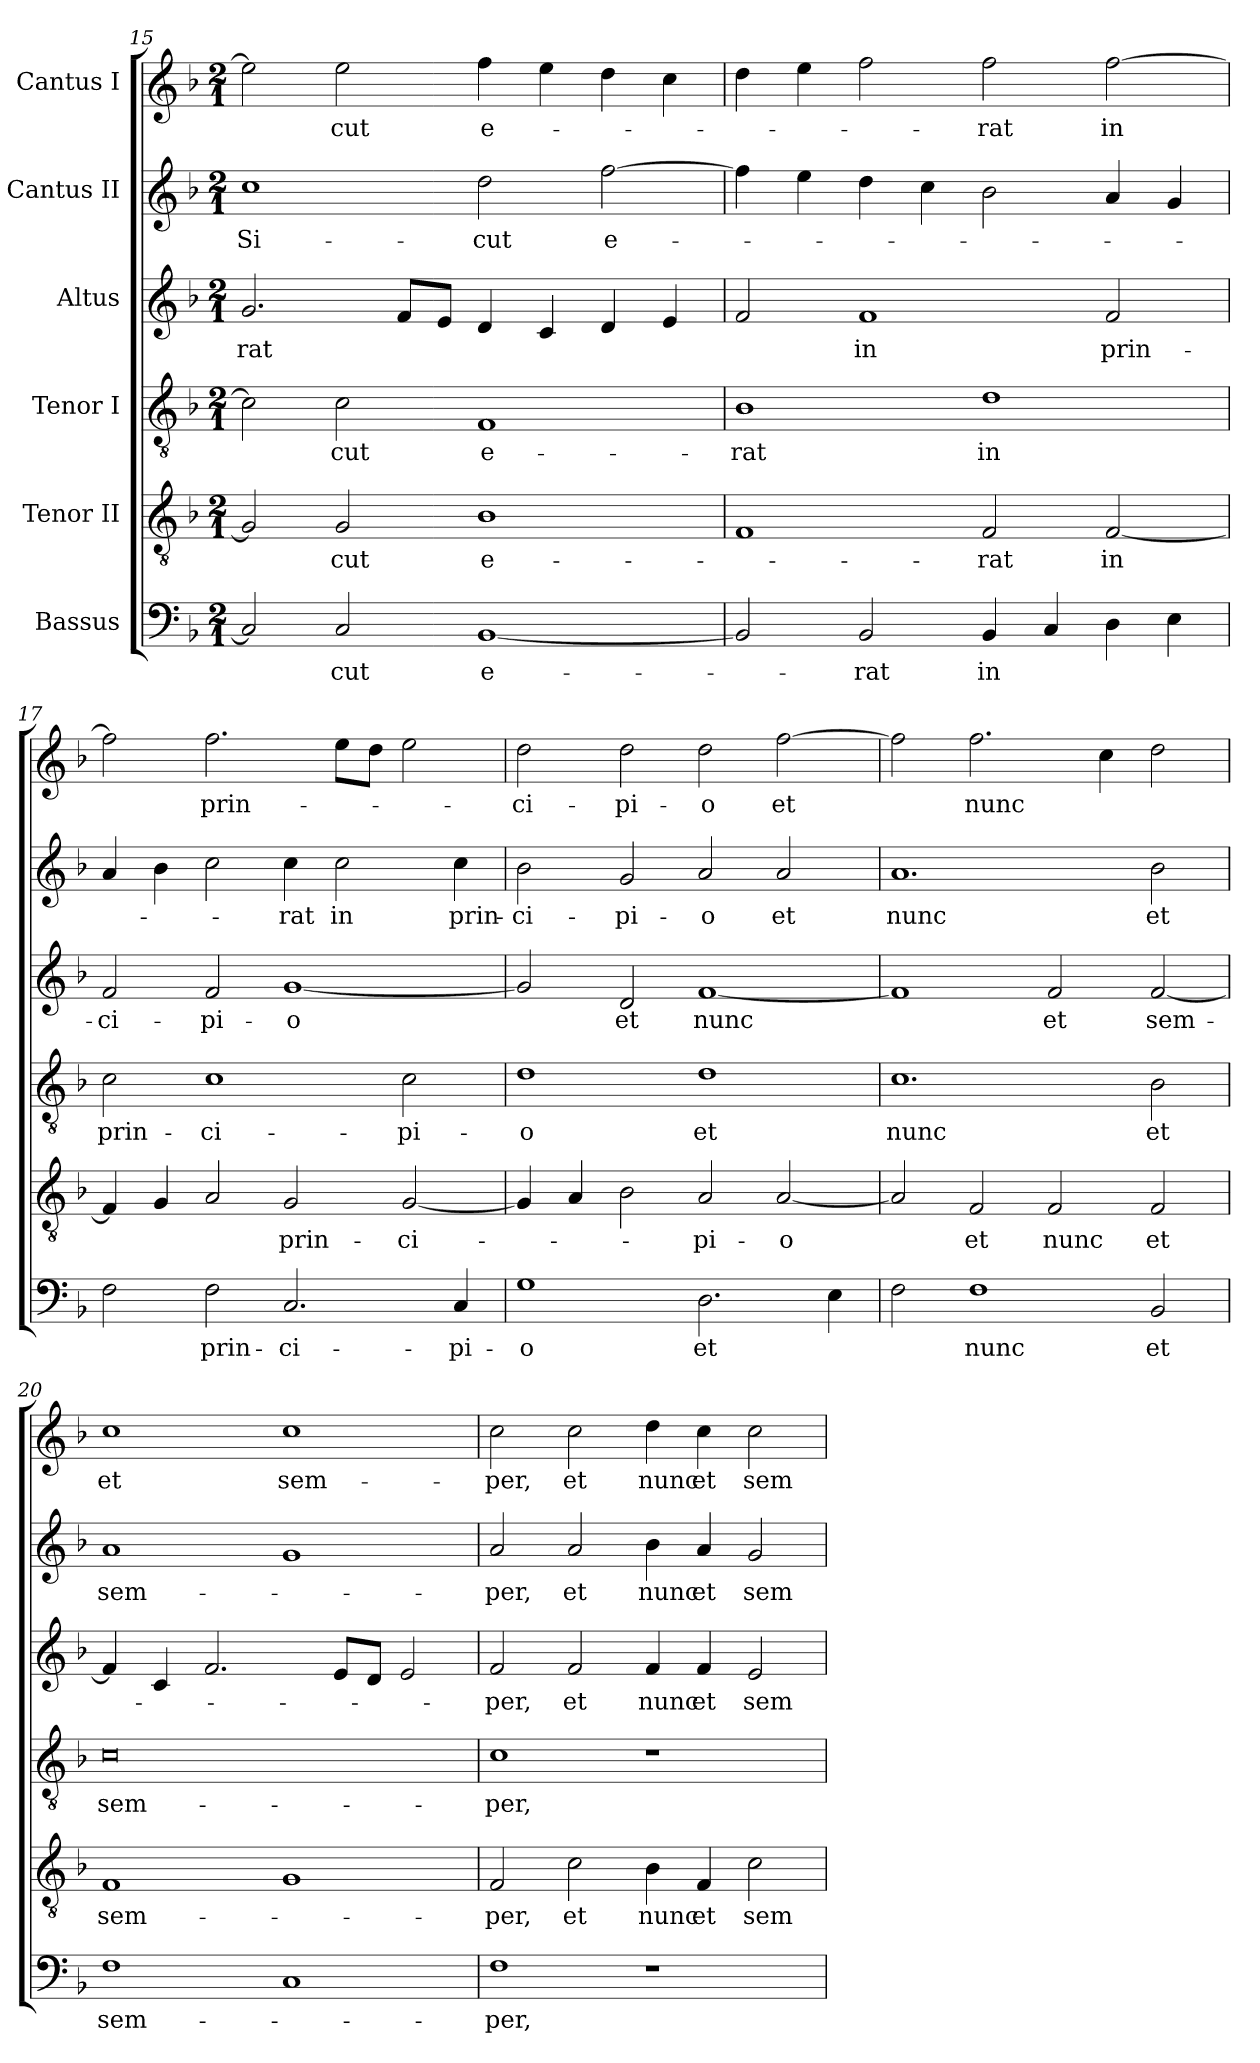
**kern	**text	**kern	**text	**kern	**text	**kern	**text	**kern	**text	**kern	**text
*part6	*part6	*part5	*part5	*part4	*part4	*part3	*part3	*part2	*part2	*part1	*part1
*staff6	*staff6	*staff5	*staff5	*staff4	*staff4	*staff3	*staff3	*staff2	*staff2	*staff1	*staff1
*I"Bassus	*	*I"Tenor II	*	*I"Tenor I	*	*I"Altus	*	*I"Cantus II	*	*I"Cantus I	*
!!LO:LB:g=z
*clefF4	*	*clefGv2	*	*clefGv2	*	*clefG2	*	*clefG2	*	*clefG2	*
*k[b-]	*	*k[b-]	*	*k[b-]	*	*k[b-]	*	*k[b-]	*	*k[b-]	*
*M2/1	*	*M2/1	*	*M2/1	*	*M2/1	*	*M2/1	*	*M2/1	*
=15	=15	=15	=15	=15	=15	=15	=15	=15	=15	=15	=15
!	!	!	!	!	!	!	!LO:LY:b	!	!LO:LY:b	!	!
2C/]	.	2G/]	.	2c\]	.	2.g/	rat	1cc	Si-	2ee\]	.
!	!LO:LY:b	!	!LO:LY:b	!	!LO:LY:b	!	!	!	!	!	!LO:LY:b
2C/	cut	2G/	cut	2c\	cut	.	.	.	.	2ee\	cut
.	.	.	.	.	.	8f/L	.	.	.	.	.
.	.	.	.	.	.	8e/J	.	.	.	.	.
!	!LO:LY:b	!	!LO:LY:b	!	!LO:LY:b	!	!	!	!LO:LY:b	!	!LO:LY:b
[1BB-	e-	1B-	e-	1F	e-	4d/	.	2dd\	-cut	4ff\	e-
.	.	.	.	.	.	4c/	.	.	.	4ee\	.
!	!	!	!	!	!	!	!	!	!LO:LY:b	!	!
.	.	.	.	.	.	4d/	.	[2ff\	e-	4dd\	.
.	.	.	.	.	.	4e/	.	.	.	4cc\	.
=16	=16	=16	=16	=16	=16	=16	=16	=16	=16	=16	=16
!	!	!	!	!	!LO:LY:b	!	!	!	!	!	!
2BB-/]	.	1F	.	1B-	-rat	2f/	.	4ff\]	.	4dd\	.
.	.	.	.	.	.	.	.	4ee\	.	4ee\	.
!	!LO:LY:b	!	!	!	!	!	!LO:LY:b	!	!	!	!
2BB-/	-rat	.	.	.	.	1f	in	4dd\	.	2ff\	.
.	.	.	.	.	.	.	.	4cc\	.	.	.
!	!LO:LY:b	!	!LO:LY:b	!	!LO:LY:b	!	!	!	!	!	!LO:LY:b
4BB-/	in	2F/	-rat	1d	in	.	.	2b-\	.	2ff\	-rat
4C/	.	.	.	.	.	.	.	.	.	.	.
!	!	!	!LO:LY:b	!	!	!	!LO:LY:b	!	!	!	!LO:LY:b
4D\	.	[2F/	in	.	.	2f/	prin-	4a/	.	[2ff\	in
4E\	.	.	.	.	.	.	.	4g/	.	.	.
=17	=17	=17	=17	=17	=17	=17	=17	=17	=17	=17	=17
!	!	!	!	!	!LO:LY:b	!	!LO:LY:b	!	!	!	!
2F\	.	4F/]	.	2c\	prin-	2f/	-ci-	4a/	.	2ff\]	.
.	.	4G/	.	.	.	.	.	4b-\	.	.	.
!	!LO:LY:b	!	!	!	!LO:LY:b	!	!LO:LY:b	!	!	!	!LO:LY:b
2F\	prin-	2A/	.	1c	-ci-	2f/	-pi-	2cc\	.	2.ff\	prin-
!	!LO:LY:b	!	!LO:LY:b	!	!	!	!LO:LY:b	!	!LO:LY:b	!	!
2.C/	-ci-	2G/	prin-	.	.	[1g	-o	4cc\	-rat	.	.
!	!	!	!	!	!	!	!	!	!LO:LY:b	!	!
.	.	.	.	.	.	.	.	2cc\	in	8ee\L	.
.	.	.	.	.	.	.	.	.	.	8dd\J	.
!	!	!	!LO:LY:b	!	!LO:LY:b	!	!	!	!	!	!
.	.	[2G/	-ci-	2c\	-pi-	.	.	.	.	2ee\	.
!	!LO:LY:b	!	!	!	!	!	!	!	!LO:LY:b	!	!
4C/	-pi-	.	.	.	.	.	.	4cc\	prin-	.	.
=18	=18	=18	=18	=18	=18	=18	=18	=18	=18	=18	=18
!	!LO:LY:b	!	!	!	!LO:LY:b	!	!	!	!LO:LY:b	!	!LO:LY:b
1G	o	4G/]	.	1d	o	2g/]	.	2b-\	ci-	2dd\	ci-
.	.	4A/	.	.	.	.	.	.	.	.	.
!	!	!	!	!	!	!	!LO:LY:b	!	!LO:LY:b	!	!LO:LY:b
.	.	2B-\	.	.	.	2d/	et	2g/	-pi-	2dd\	-pi-
!	!LO:LY:b	!	!LO:LY:b	!	!LO:LY:b	!	!LO:LY:b	!	!LO:LY:b	!	!LO:LY:b
2.D\	et	2A/	pi-	1d	et	[1f	nunc	2a/	-o	2dd\	-o
!	!	!	!LO:LY:b	!	!	!	!	!	!LO:LY:b	!	!LO:LY:b
.	.	[2A/	-o	.	.	.	.	2a/	et	[2ff\	et
4E\	.	.	.	.	.	.	.	.	.	.	.
!!LO:PB:g=z
=19	=19	=19	=19	=19	=19	=19	=19	=19	=19	=19	=19
!	!	!	!	!	!LO:LY:b	!	!	!	!LO:LY:b	!	!
2F\	.	2A/]	.	1.c	nunc	1f]	.	1.a	nunc	2ff\]	.
!	!LO:LY:b	!	!LO:LY:b	!	!	!	!	!	!	!	!LO:LY:b
1F	nunc	2F/	et	.	.	.	.	.	.	2.ff\	nunc
!	!	!	!LO:LY:b	!	!	!	!LO:LY:b	!	!	!	!
.	.	2F/	nunc	.	.	2f/	et	.	.	.	.
.	.	.	.	.	.	.	.	.	.	4cc\	.
!	!LO:LY:b	!	!LO:LY:b	!	!LO:LY:b	!	!LO:LY:b	!	!LO:LY:b	!	!
2BB-/	et	2F/	et	2B-\	et	[2f/	sem-	2b-\	et	2dd\	.
=20	=20	=20	=20	=20	=20	=20	=20	=20	=20	=20	=20
!	!LO:LY:b	!	!LO:LY:b	!	!LO:LY:b	!	!	!	!LO:LY:b	!	!LO:LY:b
1F	sem-	1F	sem-	0c	sem-	4f/]	.	1a	sem-	1cc	et
.	.	.	.	.	.	4c/	.	.	.	.	.
.	.	.	.	.	.	2.f/	.	.	.	.	.
!	!	!	!	!	!	!	!	!	!	!	!LO:LY:b
1C	.	1G	.	.	.	.	.	1g	.	1cc	sem-
.	.	.	.	.	.	8e/L	.	.	.	.	.
.	.	.	.	.	.	8d/J	.	.	.	.	.
.	.	.	.	.	.	2e/	.	.	.	.	.
=21	=21	=21	=21	=21	=21	=21	=21	=21	=21	=21	=21
!	!LO:LY:b	!	!LO:LY:b	!	!LO:LY:b	!	!LO:LY:b	!	!LO:LY:b	!	!LO:LY:b
1F	per,	2F/	per,	1c	per,	2f/	per,	2a/	per,	2cc\	per,
!	!	!	!LO:LY:b	!	!	!	!LO:LY:b	!	!LO:LY:b	!	!LO:LY:b
.	.	2c\	et	.	.	2f/	et	2a/	et	2cc\	et
!	!	!	!LO:LY:b	!	!	!	!LO:LY:b	!	!LO:LY:b	!	!LO:LY:b
1r	.	4B-\	nunc	1r	.	4f/	nunc	4b-\	nunc	4dd\	nunc
!	!	!	!LO:LY:b	!	!	!	!LO:LY:b	!	!LO:LY:b	!	!LO:LY:b
.	.	4F/	et	.	.	4f/	et	4a/	et	4cc\	et
!	!	!	!LO:LY:b	!	!	!	!LO:LY:b	!	!LO:LY:b	!	!LO:LY:b
.	.	2c\	sem-	.	.	2e/	sem-	2g/	sem-	2cc\	sem-
=	=	=	=	=	=	=	=	=	=	=	=
*-	*-	*-	*-	*-	*-	*-	*-	*-	*-	*-	*-
